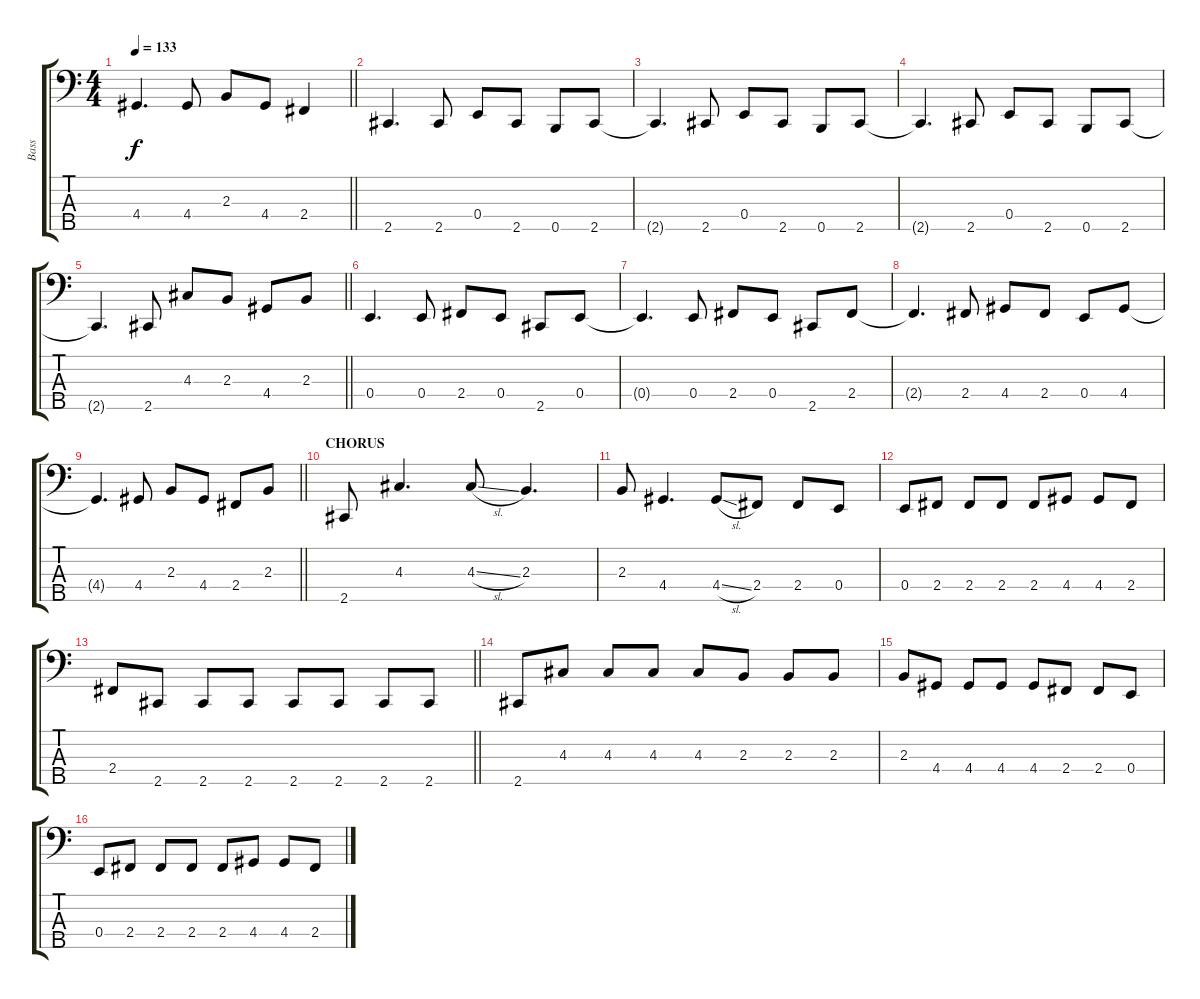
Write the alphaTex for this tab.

\track ("Bass" "Bass") {instrument electricbassfinger}
\staff {score tabs}
\tuning (G2 D2 A1 E1 B0) {hide}
\ts (4 4)
\tempo 133
\clef f4
\barLineRight lightlight
\ks c
4.4{t}.4{d dy f} 4.4.8 2.3.8 4.4.8 2.4.4 |
2.5.4{d} 2.5.8 0.4.8 2.5.8 0.5.8 2.5.8 |
2.5{t}.4{d} 2.5.8 0.4.8 2.5.8 0.5.8 2.5.8 |
2.5{t}.4{d} 2.5.8 0.4.8 2.5.8 0.5.8 2.5.8 |
\barLineRight lightlight
2.5{t}.4{d} 2.5.8 4.3.8 2.3.8 4.4.8 2.3.8 |
0.4.4{d} 0.4.8 2.4.8 0.4.8 2.5.8 0.4.8 |
0.4{t}.4{d} 0.4.8 2.4.8 0.4.8 2.5.8 2.4.8 |
2.4{t}.4{d} 2.4.8 4.4.8 2.4.8 0.4.8 4.4.8 |
\barLineRight lightlight
4.4{t}.4{d} 4.4.8 2.3.8 4.4.8 2.4.8 2.3.8 |
\section ("" "CHORUS")
2.5.8 4.3.4{d} 4.3{sl}.8 2.3.4{d} |
2.3.8 4.4.4{d} 4.4{sl}.8 2.4.8 2.4.8 0.4.8 |
0.4.8 2.4.8 2.4.8 2.4.8 2.4.8 4.4.8 4.4.8 2.4.8 |
\barLineRight lightlight
2.4.8 2.5.8 2.5.8 2.5.8 2.5.8 2.5.8 2.5.8 2.5.8 |
2.5.8 4.3.8 4.3.8 4.3.8 4.3.8 2.3.8 2.3.8 2.3.8 |
2.3.8 4.4.8 4.4.8 4.4.8 4.4.8 2.4.8 2.4.8 0.4.8 |
0.4.8 2.4.8 2.4.8 2.4.8 2.4.8 4.4.8 4.4.8 2.4.8
